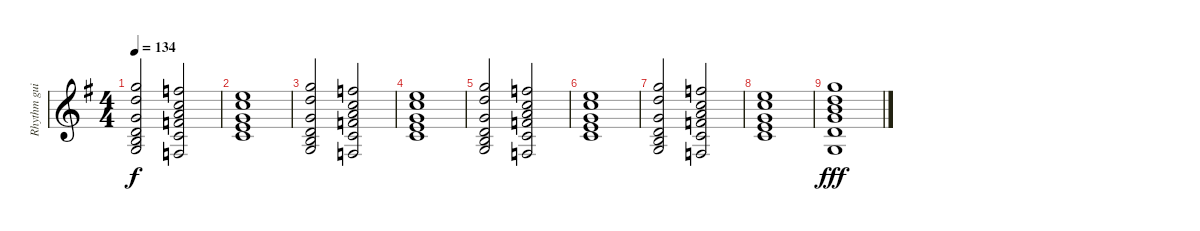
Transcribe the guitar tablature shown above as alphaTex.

\track ("Rhythm guitar" "Rhythm gui") {instrument distortionguitar}
\staff {score}
\tuning (E4 B3 G3 D3 A2 E2) {hide}
\ts (4 4)
\tempo 134
\clef g2
\ks g
(3.1 3.2 0.3 0.4 2.5 3.6).2{dy f} (1.1 1.2 2.3 3.4 3.5 1.6).2 |
(0.1 1.2 0.3 2.4 3.5).1 |
(3.1 3.2 0.3 0.4 2.5 3.6).2 (1.1 1.2 2.3 3.4 3.5 1.6).2 |
(0.1 1.2 0.3 2.4 3.5).1 |
(3.1 3.2 0.3 0.4 2.5 3.6).2 (1.1 1.2 2.3 3.4 3.5 1.6).2 |
(0.1 1.2 0.3 2.4 3.5).1 |
(3.1 3.2 0.3 0.4 2.5 3.6).2 (1.1 1.2 2.3 3.4 3.5 1.6).2 |
(0.1 1.2 0.3 2.4 3.5).1 |
(3.1 3.2 4.3 5.4 5.5 3.6).1{dy fff}
